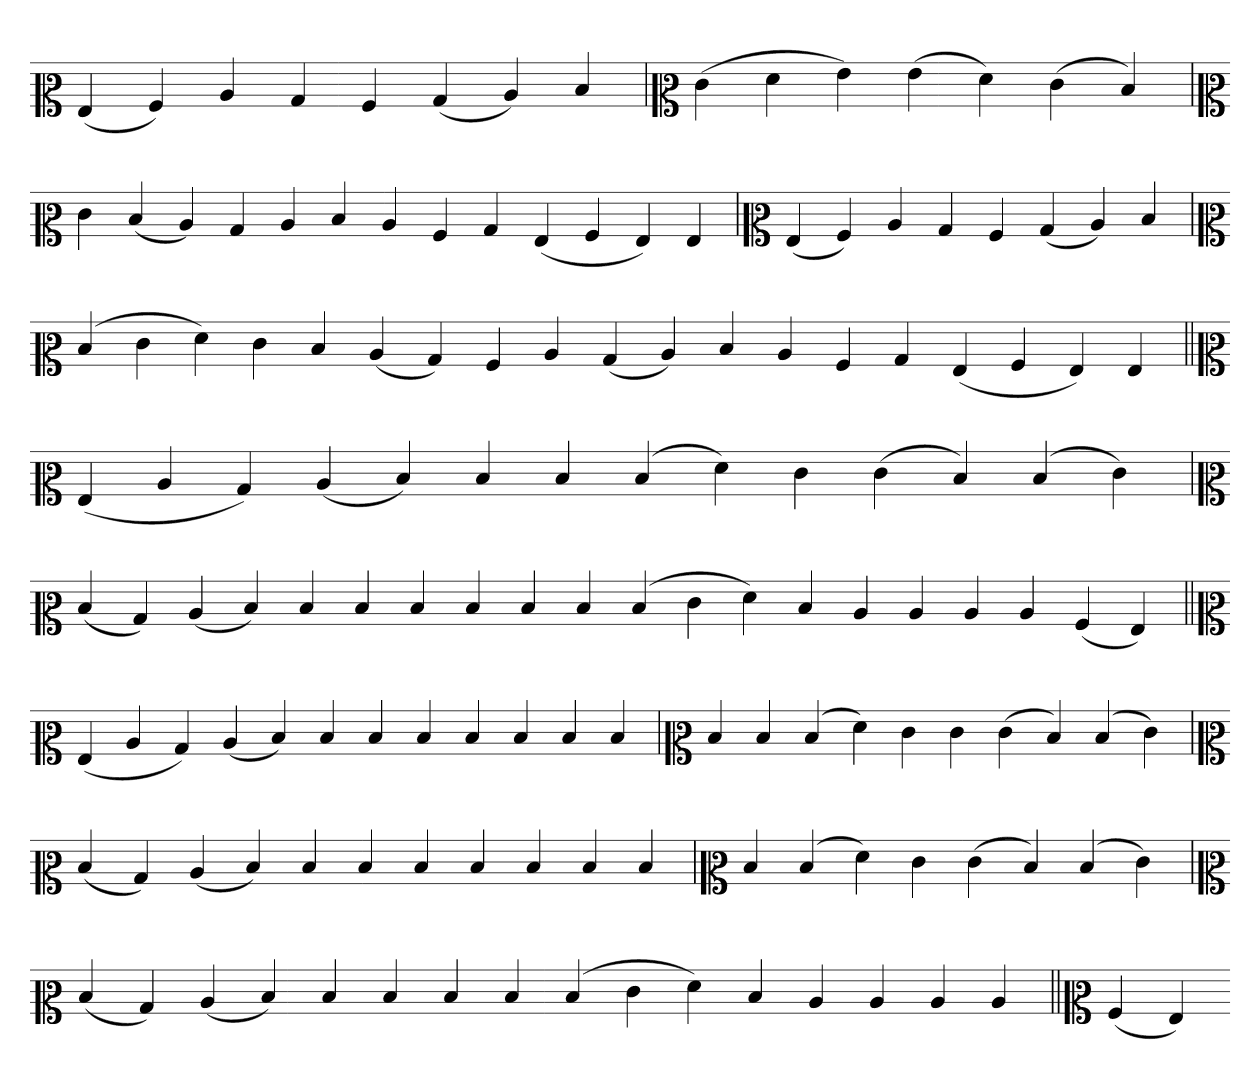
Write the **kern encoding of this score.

**kern
*part1
*staff1
*clefC2
=
(4G
4A)
4c
4B
4A
(4B
4c)
4d
=`
*clefC2
(4e
4f
4g)
(4g
4f)
(4e
4d)
=`
*clefC2
4e
(4d
4c)
4B
4c
4d
4c
4A
4B
(4G
4A
4G)
4G
=
*clefC2
(4G
4A)
4c
4B
4A
(4B
4c)
4d
='
*clefC2
(4d
4e
4f)
4e
4d
(4c
4B)
4A
4c
(4B
4c)
4d
4c
4A
4B
(4G
4A
4G)
4G
=||
*clefC2
(4G
4c
4B)
(4c
4d)
4d
4d
(4d
4f)
4e
(4e
4d)
(4d
4e)
=
*clefC2
(4d
4B)
(4c
4d)
4d
4d
4d
4d
4d
4d
(4d
4e
4f)
4d
4c
4c
4c
4c
(4A
4G)
=||
*clefC2
(4G
4c
4B)
(4c
4d)
4d
4d
4d
4d
4d
4d
4d
=`
*clefC2
4d
4d
(4d
4f)
4e
4e
(4e
4d)
(4d
4e)
=
*clefC2
(4d
4B)
(4c
4d)
4d
4d
4d
4d
4d
4d
4d
=`
*clefC2
4d
(4d
4f)
4e
(4e
4d)
(4d
4e)
=
*clefC2
(4d
4B)
(4c
4d)
4d
4d
4d
4d
(4d
4e
4f)
4d
4c
4c
4c
4c
=||
*clefC2
(4A
4G)
=-
*-
